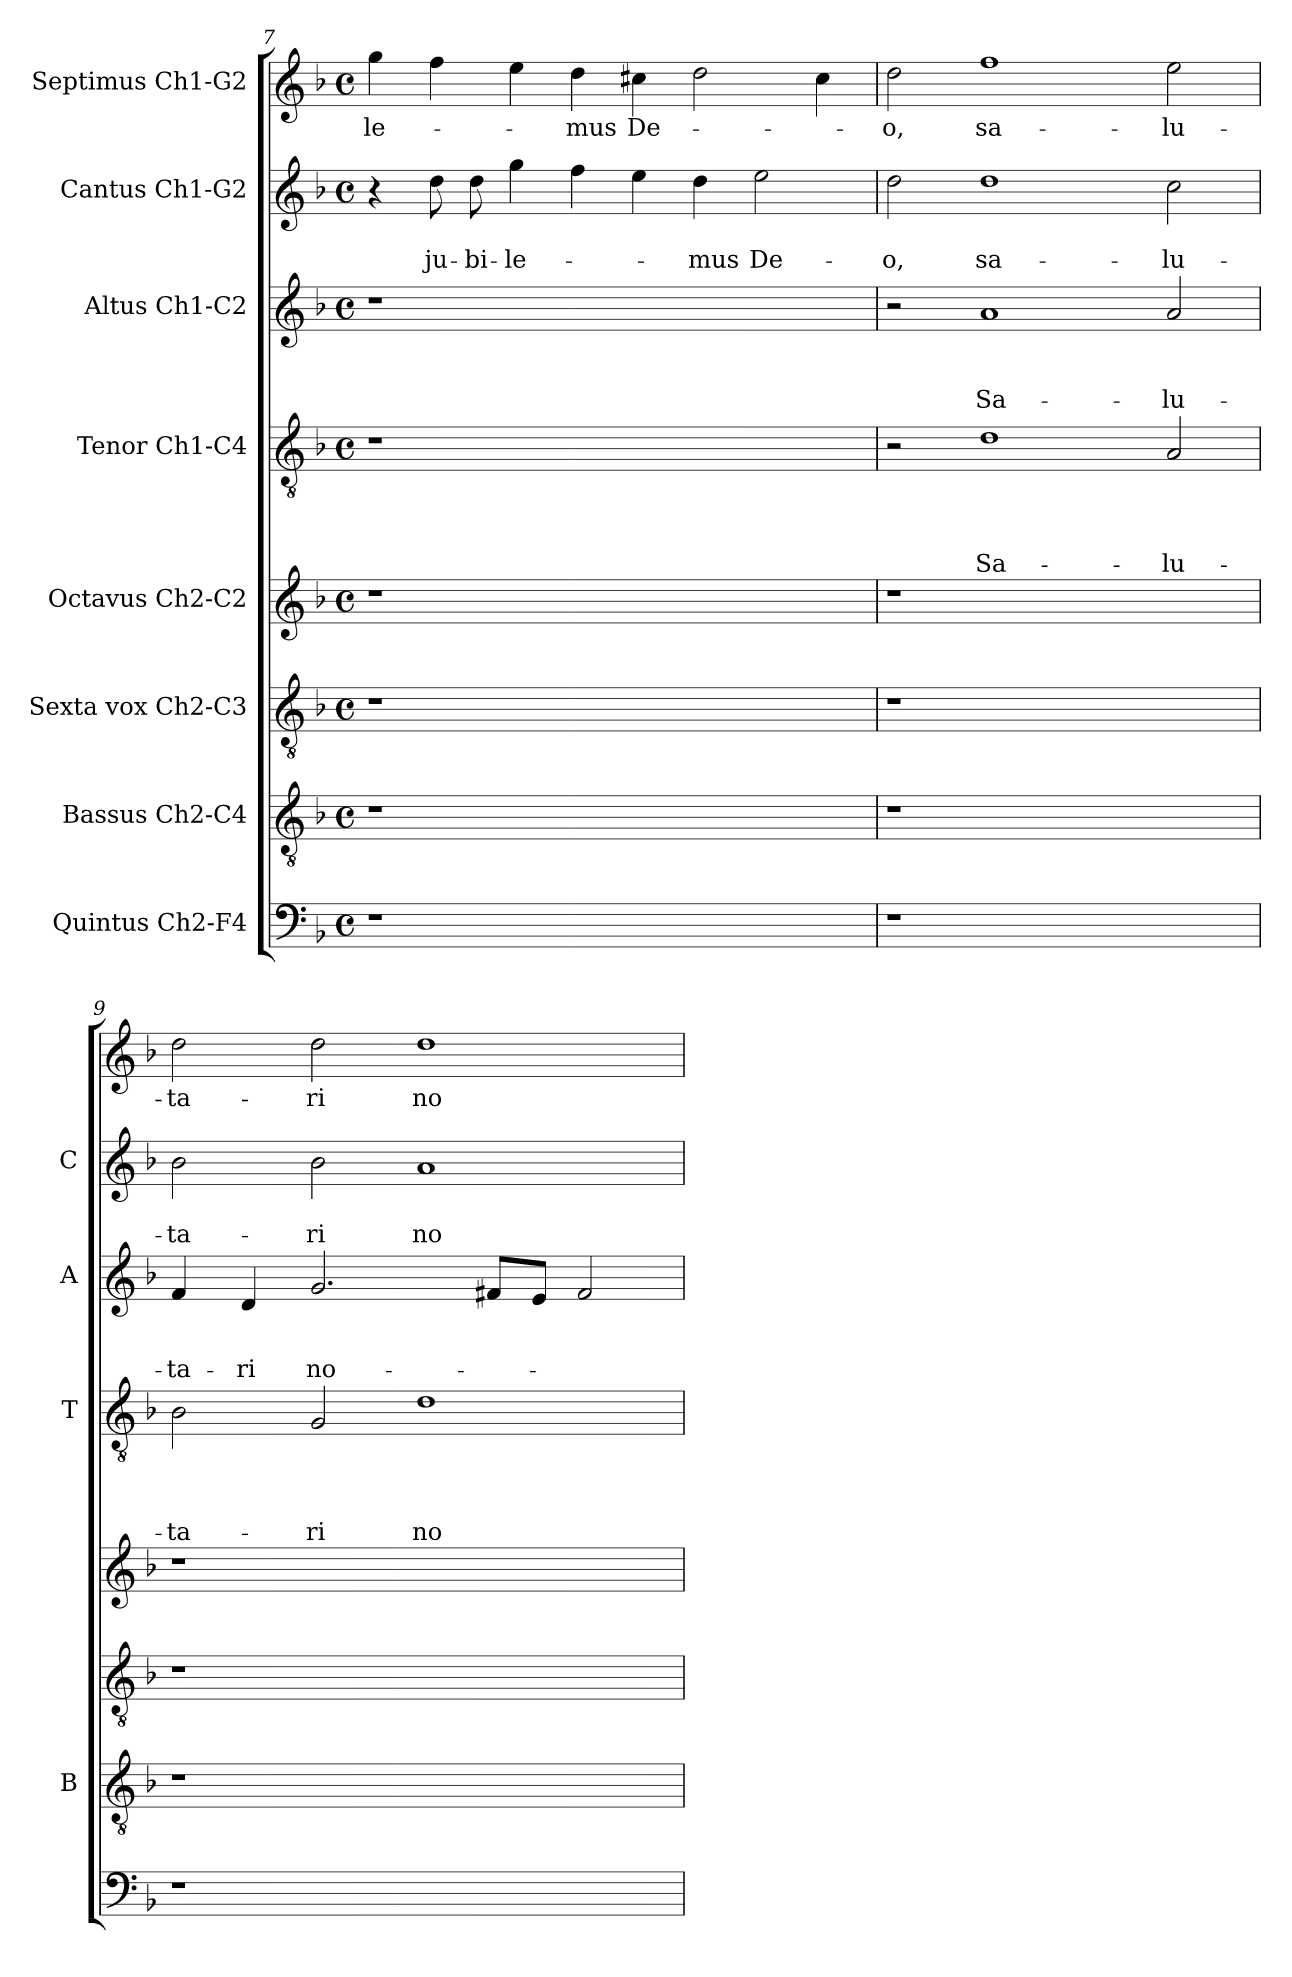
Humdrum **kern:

**kern	**kern	**kern	**kern	**kern	**text	**text	**text	**text	**kern	**text	**text	**text	**kern	**text	**text	**kern	**text
*part8	*part7	*part6	*part5	*part4	*part4	*part4	*part4	*part4	*part3	*part3	*part3	*part3	*part2	*part2	*part2	*part1	*part1
*staff8	*staff7	*staff6	*staff5	*staff4	*staff4	*staff4	*staff4	*staff4	*staff3	*staff3	*staff3	*staff3	*staff2	*staff2	*staff2	*staff1	*staff1
*I"Quintus Ch2-F4	*I"Bassus Ch2-C4	*I"Sexta vox  Ch2-C3	*I"Octavus Ch2-C2	*I"Tenor Ch1-C4	*	*	*	*	*I"Altus Ch1-C2	*	*	*	*I"Cantus Ch1-G2	*	*	*I"Septimus Ch1-G2	*
*	*I'B	*	*	*I'T	*	*	*	*	*I'A	*	*	*	*I'C	*	*	*	*
*clefF4	*clefGv2	*clefGv2	*clefG2	*clefGv2	*	*	*	*	*clefG2	*	*	*	*clefG2	*	*	*clefG2	*
*k[b-]	*k[b-]	*k[b-]	*k[b-]	*k[b-]	*	*	*	*	*k[b-]	*	*	*	*k[b-]	*	*	*k[b-]	*
*F:	*F:	*F:	*F:	*F:	*	*	*	*	*F:	*	*	*	*F:	*	*	*F:	*
*M4/4	*M4/4	*M4/4	*M4/4	*M4/4	*	*	*	*	*M4/4	*	*	*	*M4/4	*	*	*M4/4	*
*met(c)	*met(c)	*met(c)	*met(c)	*met(c)	*	*	*	*	*met(c)	*	*	*	*met(c)	*	*	*met(c)	*
=7	=7	=7	=7	=7	=7	=7	=7	=7	=7	=7	=7	=7	=7	=7	=7	=7	=7
!	!	!	!	!	!	!	!	!	!	!	!	!	!	!	!	!	!LO:LY:b
1r	1r	1r	1r	1r	.	.	.	.	1r	.	.	.	4r	.	.	4gg\	-le-
!	!	!	!	!	!	!	!	!	!	!	!	!	!	!	!LO:LY:b	!	!
.	.	.	.	.	.	.	.	.	.	.	.	.	8dd\	.	ju-	4ff\	.
!	!	!	!	!	!	!	!	!	!	!	!	!	!	!	!LO:LY:b	!	!
.	.	.	.	.	.	.	.	.	.	.	.	.	8dd\	.	-bi-	.	.
!	!	!	!	!	!	!	!	!	!	!	!	!	!	!	!LO:LY:b	!	!
.	.	.	.	.	.	.	.	.	.	.	.	.	4gg\	.	-le-	4ee\	.
!	!	!	!	!	!	!	!	!	!	!	!	!	!	!	!	!	!LO:LY:b
.	.	.	.	.	.	.	.	.	.	.	.	.	4ff\	.	.	4dd\	-mus
!	!	!	!	!	!	!	!	!	!	!	!	!	!	!	!	!	!LO:LY:b
1ryy	1ryy	1ryy	1ryy	1ryy	.	.	.	.	1ryy	.	.	.	4ee\	.	.	4cc#X\	De-
!	!	!	!	!	!	!	!	!	!	!	!	!	!	!	!LO:LY:b	!	!
.	.	.	.	.	.	.	.	.	.	.	.	.	4dd\	.	-mus	2dd\	.
!	!	!	!	!	!	!	!	!	!	!	!	!	!	!	!LO:LY:b	!	!
.	.	.	.	.	.	.	.	.	.	.	.	.	2ee\	.	De-	.	.
.	.	.	.	.	.	.	.	.	.	.	.	.	.	.	.	4cc#\	.
=8	=8	=8	=8	=8	=8	=8	=8	=8	=8	=8	=8	=8	=8	=8	=8	=8	=8
!	!	!	!	!	!	!	!	!	!	!	!	!	!	!	!LO:LY:b	!	!LO:LY:b
1r	1r	1r	1r	2r	.	.	.	.	2r	.	.	.	2dd\	.	-o,	2dd\	-o,
!	!	!	!	!	!	!	!	!LO:LY:b	!	!	!	!LO:LY:b	!	!	!LO:LY:b	!	!LO:LY:b
.	.	.	.	1d	.	.	.	Sa-	1a	.	.	Sa-	1dd	.	sa-	1ff	sa-
1ryy	1ryy	1ryy	1ryy	.	.	.	.	.	.	.	.	.	.	.	.	.	.
!	!	!	!	!	!	!	!	!LO:LY:b	!	!	!	!LO:LY:b	!	!	!LO:LY:b	!	!LO:LY:b
.	.	.	.	2A/	.	.	.	-lu-	2a/	.	.	-lu-	2cc\	.	-lu-	2ee\	-lu-
!!LO:PB:g=z
=9	=9	=9	=9	=9	=9	=9	=9	=9	=9	=9	=9	=9	=9	=9	=9	=9	=9
!	!	!	!	!	!	!	!	!LO:LY:b	!	!	!	!LO:LY:b	!	!	!LO:LY:b	!	!LO:LY:b
1r	1r	1r	1r	2B-\	.	.	.	-ta-	4f/	.	.	-ta-	2b-\	.	-ta-	2dd\	-ta-
!	!	!	!	!	!	!	!	!	!	!	!	!LO:LY:b	!	!	!	!	!
.	.	.	.	.	.	.	.	.	4d/	.	.	-ri	.	.	.	.	.
!	!	!	!	!	!	!	!	!LO:LY:b	!	!	!	!LO:LY:b	!	!	!LO:LY:b	!	!LO:LY:b
.	.	.	.	2G/	.	.	.	-ri	2.g/	.	.	no-	2b-\	.	-ri	2dd\	-ri
!	!	!	!	!	!	!	!	!LO:LY:b	!	!	!	!	!	!	!LO:LY:b	!	!LO:LY:b
1ryy	1ryy	1ryy	1ryy	1d	.	.	.	no-	.	.	.	.	1a	.	no-	1dd	no-
.	.	.	.	.	.	.	.	.	8f#X/L	.	.	.	.	.	.	.	.
.	.	.	.	.	.	.	.	.	8e/J	.	.	.	.	.	.	.	.
.	.	.	.	.	.	.	.	.	2f#/	.	.	.	.	.	.	.	.
=	=	=	=	=	=	=	=	=	=	=	=	=	=	=	=	=	=
*-	*-	*-	*-	*-	*-	*-	*-	*-	*-	*-	*-	*-	*-	*-	*-	*-	*-
